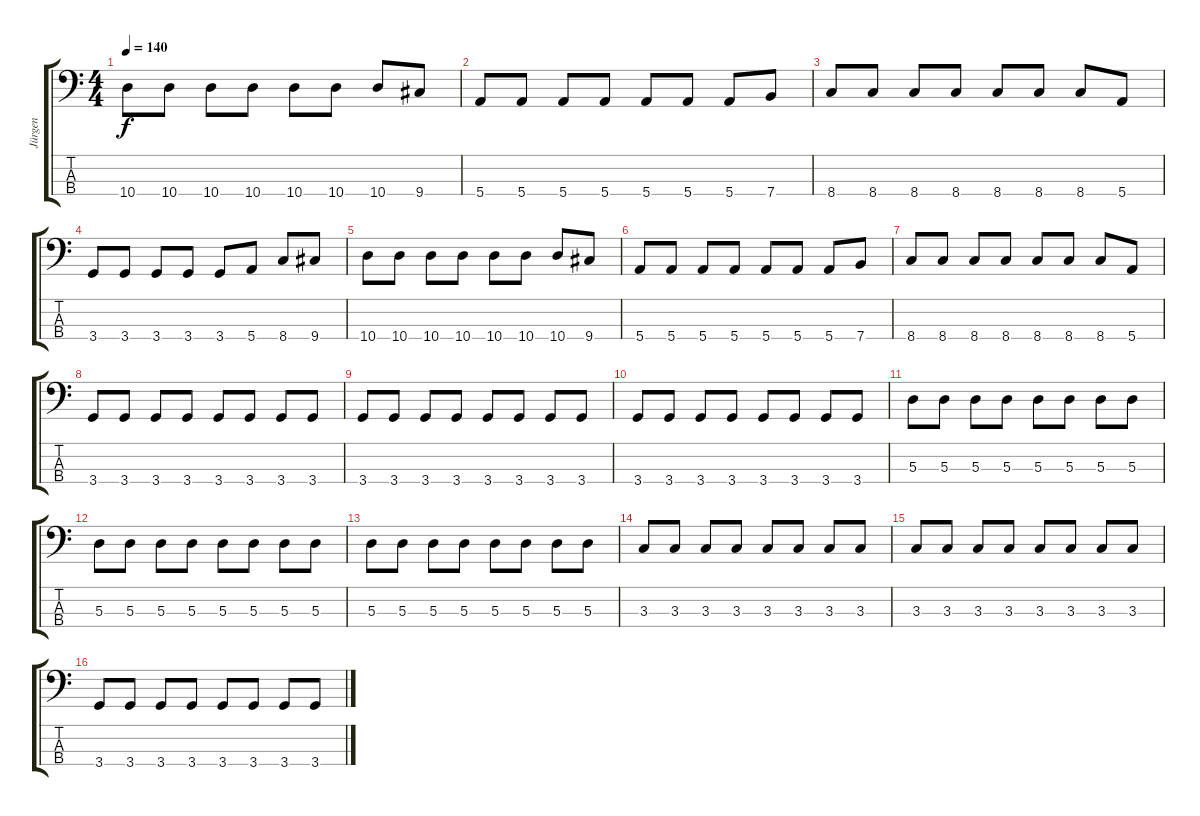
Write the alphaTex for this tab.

\track ("Jürgen" "Jürgen") {instrument slapbass2}
\staff {score tabs}
\tuning (G2 D2 A1 E1) {hide}
\ts (4 4)
\tempo 140
\clef f4
\ks c
10.4.8{dy f} 10.4.8 10.4.8 10.4.8 10.4.8 10.4.8 10.4.8 9.4.8 |
5.4.8 5.4.8 5.4.8 5.4.8 5.4.8 5.4.8 5.4.8 7.4.8 |
8.4.8 8.4.8 8.4.8 8.4.8 8.4.8 8.4.8 8.4.8 5.4.8 |
3.4.8 3.4.8 3.4.8 3.4.8 3.4.8 5.4.8 8.4.8 9.4.8 |
10.4.8 10.4.8 10.4.8 10.4.8 10.4.8 10.4.8 10.4.8 9.4.8 |
5.4.8 5.4.8 5.4.8 5.4.8 5.4.8 5.4.8 5.4.8 7.4.8 |
8.4.8 8.4.8 8.4.8 8.4.8 8.4.8 8.4.8 8.4.8 5.4.8 |
3.4.8 3.4.8 3.4.8 3.4.8 3.4.8 3.4.8 3.4.8 3.4.8 |
3.4.8 3.4.8 3.4.8 3.4.8 3.4.8 3.4.8 3.4.8 3.4.8 |
3.4.8 3.4.8 3.4.8 3.4.8 3.4.8 3.4.8 3.4.8 3.4.8 |
5.3.8 5.3.8 5.3.8 5.3.8 5.3.8 5.3.8 5.3.8 5.3.8 |
5.3.8 5.3.8 5.3.8 5.3.8 5.3.8 5.3.8 5.3.8 5.3.8 |
5.3.8 5.3.8 5.3.8 5.3.8 5.3.8 5.3.8 5.3.8 5.3.8 |
3.3.8 3.3.8 3.3.8 3.3.8 3.3.8 3.3.8 3.3.8 3.3.8 |
3.3.8 3.3.8 3.3.8 3.3.8 3.3.8 3.3.8 3.3.8 3.3.8 |
3.4.8 3.4.8 3.4.8 3.4.8 3.4.8 3.4.8 3.4.8 3.4.8
